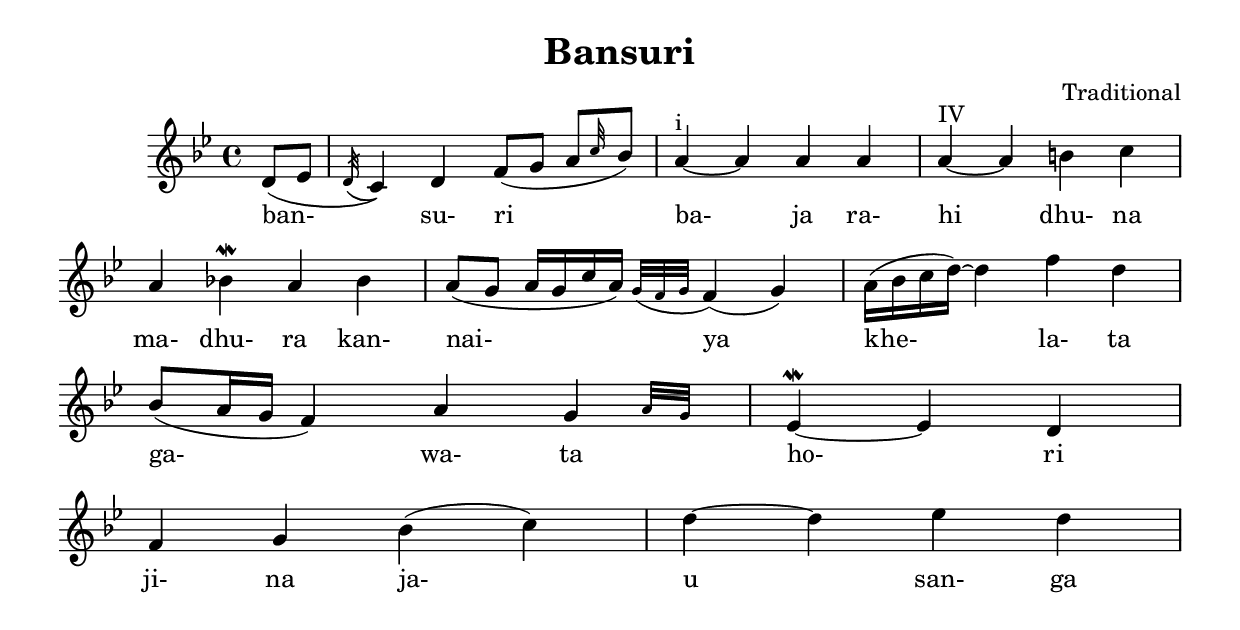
#(ly:set-option 'midi-extension "mid")
\version "2.12.3"
\include "english.ly"
\header{ 
title = "Bansuri"
composer = "Traditional"
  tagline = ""  % removed 
}
%{
 Rag:Bhairavi
Tal:Tintal
Title:Bansuri
Author:Traditional
Source:AAK
Mode: phrygian
Filename: bansuriv3
TimeSignature: 4/4
Key: D


          
                               i            IV         . 
         3S             n      +            2         DSnDn
1)|: (Sr | n) S   (gm <P d)> | P - P  P   | P - D    n     |
           .
      ban-    su-  ri          ba- ja ra-   hi  dhu- na

  0  ~                 3           mgm        +  .     *  *   
| P  d   P    d    |  (Pm   PmnP)    (g m) | (PdnS) -- g  S |
  ma-dhu-ra   kan-     nai-           ya      khe-     la-ta

   2               0     
                Pm ~
| (d-Pm  g) P  m | r - S :|
   ga-      wa-ta  ho- ri

                 .
                <g>
              .   . .
| g m (d n) | S - r S |
  ji-na ja-   u   san-ga 
 %}
  
melody = {
\time 4/4
\clef treble
\key c \phrygian
\autoBeamOn  
\cadenzaOn
\bar "|:"  c'8[( df'8] \bar "|"  \acciaccatura { c'32 }bf4) c'4 ef'8[( f'8] \afterGrace g'8[ { bf'32 } af'8]) \bar "|"  g'4~^"i" g'4 g'4 g'4 \bar "|"  g'4~^"IV" g'4 a'4 bf'4 \bar "|" \break

\bar "|"  g'4 af'4\mordent g'4 af'4 \bar "|"  g'8[( f'8] g'16[ f'16 bf'16 g'16]) \acciaccatura { f'32[ ef'32 f'32] }ef'4( f'4) \bar "|"  g'16[( af'16 bf'16 c''16]~) c''4  ef''4 c''4 \bar "|" \break

\bar "|"  af'8[(  g'16 f'16] ef'4) g'4 \afterGrace f'4 { g'32[ f'32] } \bar "|"  df'4~\mordent df'4 c'4 \bar ":|" \break

\bar "|"  ef'4 f'4 af'4( bf'4) \bar "|"  c''4~ c''4 df''4 c''4 \bar "|" \break

}

text = \lyricmode {
  ban- su- ri ba- ja ra- hi dhu- na ma- dhu- ra kan- nai- ya khe- la- ta ga- wa- ta ho- ri ji- na ja- u san- ga
}

\score{
\transpose c' d'
<<
  \new Voice = "one" {
    \melody
  }
  \new Lyrics \lyricsto "one" \text
>>
\layout {
  \context {
       \Score
    \remove "Bar_number_engraver"
  } 
  }
\midi { 
  \context {
    \Score
    tempoWholesPerMinute = #(ly:make-moment 200 4)
   }
 }
}
